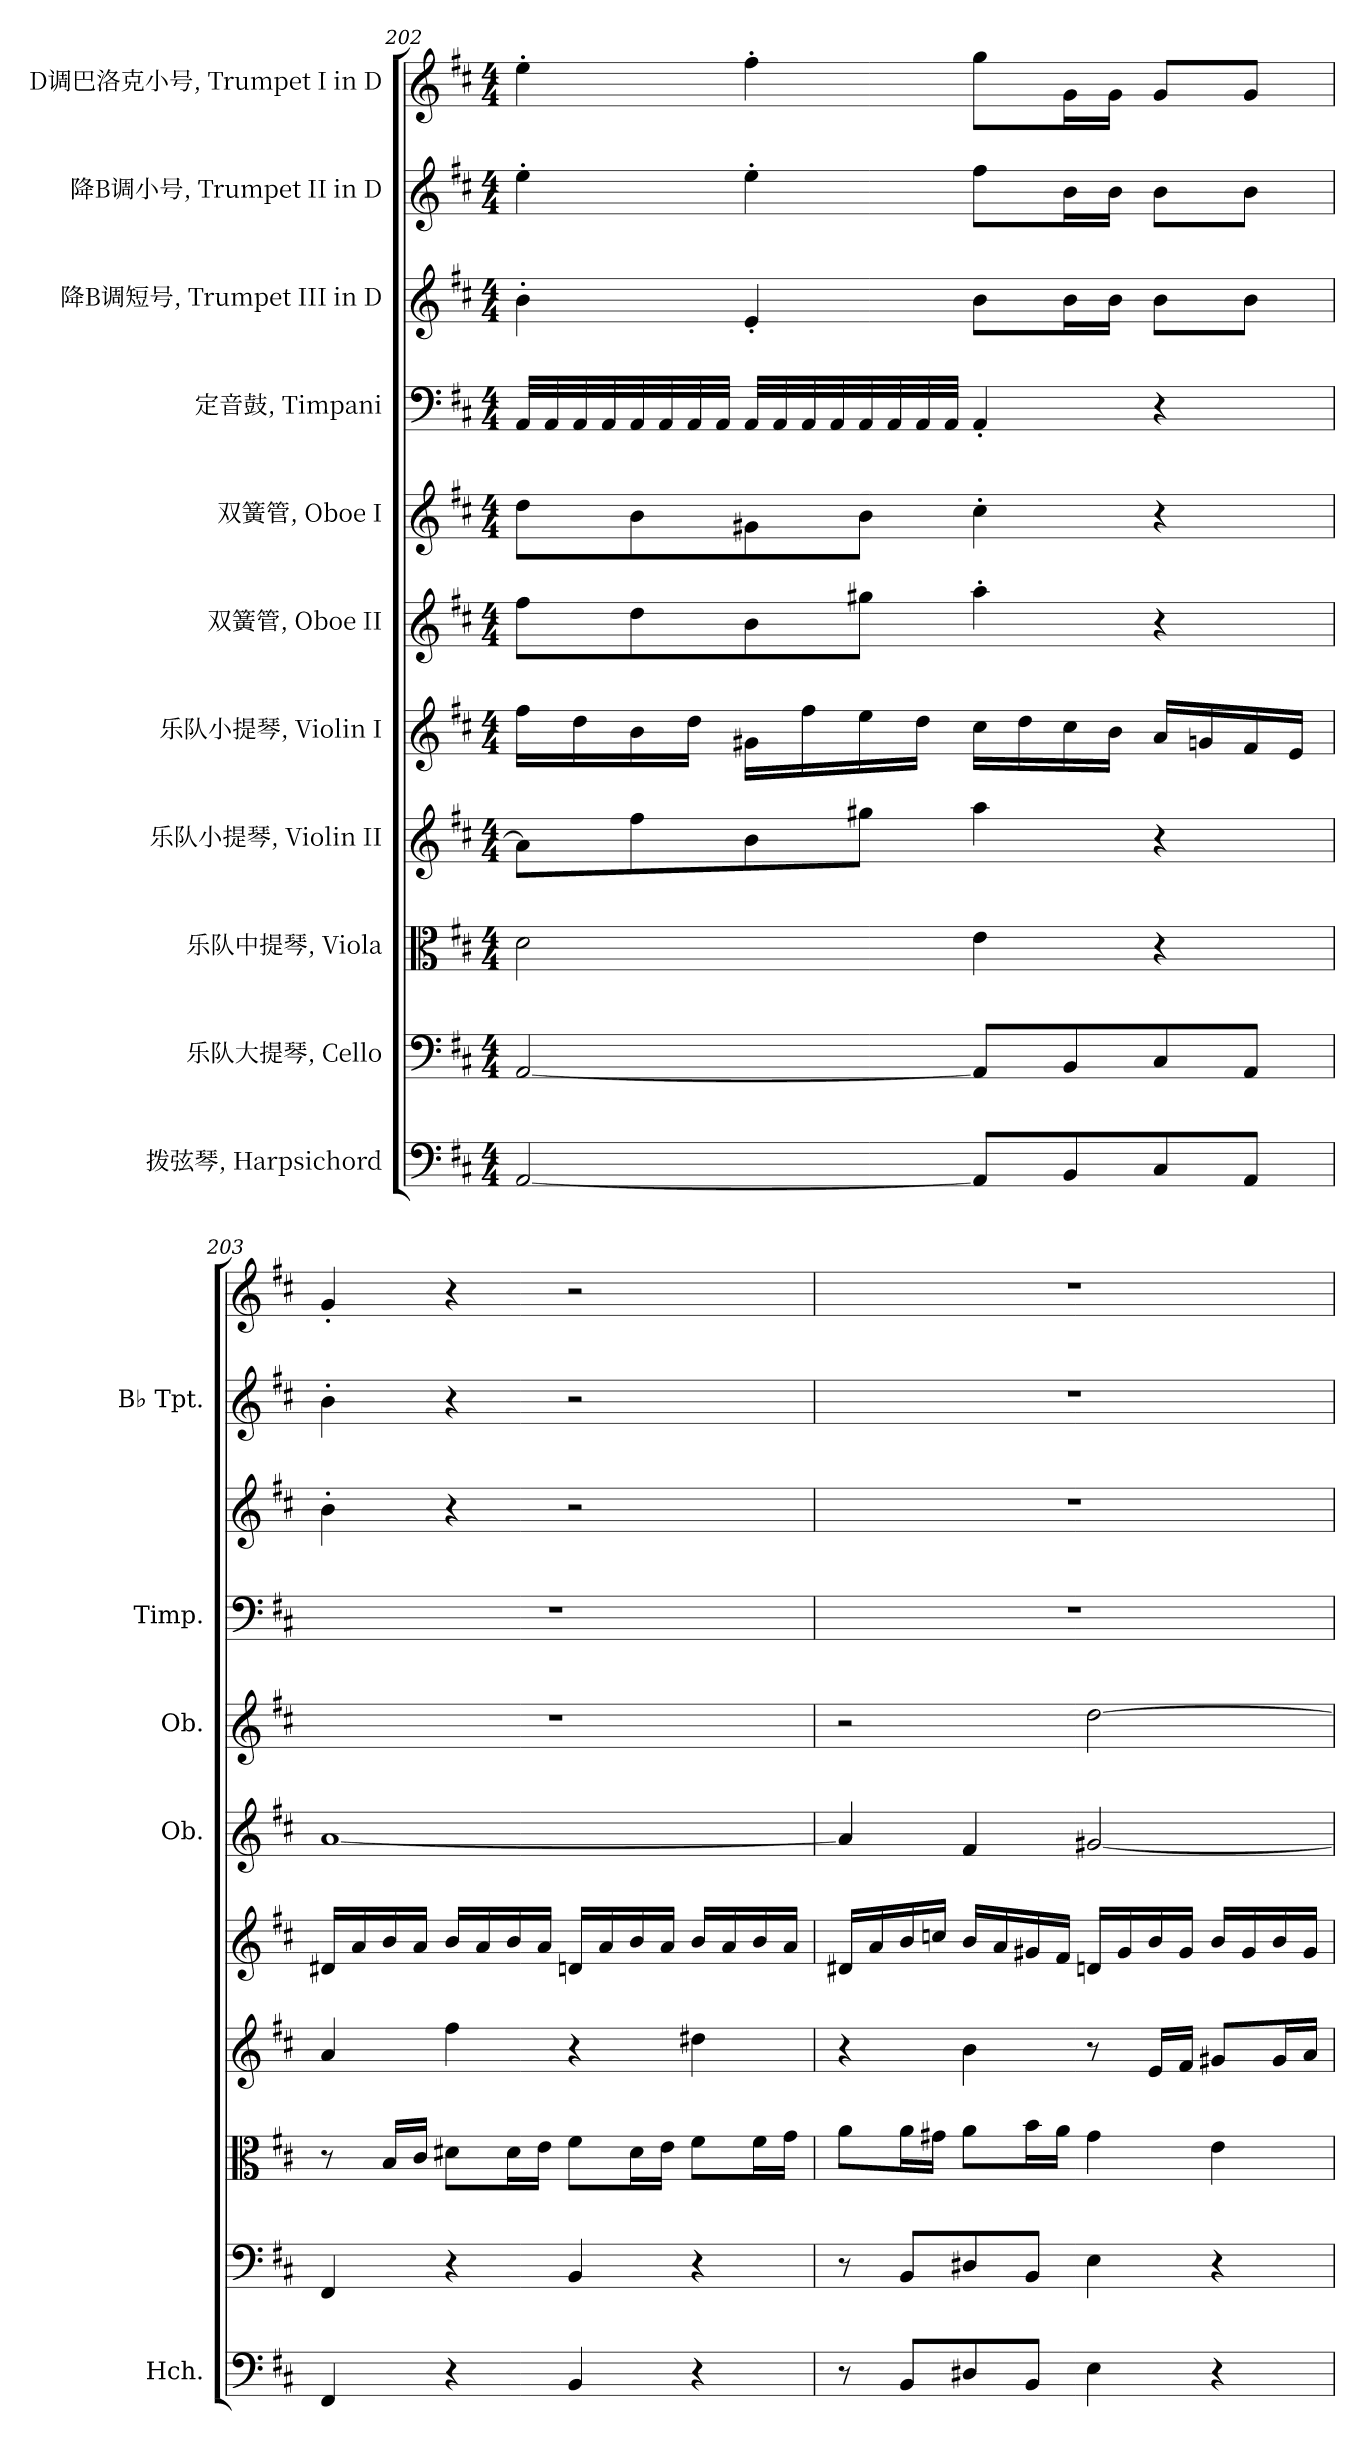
**kern	**kern	**kern	**kern	**kern	**kern	**kern	**kern	**kern	**kern	**kern
*part11	*part10	*part9	*part8	*part7	*part6	*part5	*part4	*part3	*part2	*part1
*staff11	*staff10	*staff9	*staff8	*staff7	*staff6	*staff5	*staff4	*staff3	*staff2	*staff1
*I"拨弦琴, Harpsichord	*I"乐队大提琴, Cello	*I"乐队中提琴, Viola	*I"乐队小提琴, Violin II	*I"乐队小提琴, Violin I	*I"双簧管, Oboe II	*I"双簧管, Oboe I	*I"定音鼓, Timpani	*I"降B调短号, Trumpet III in D	*I"降B调小号, Trumpet II in D	*I"D调巴洛克小号, Trumpet I in D
*I'Hch.	*	*	*	*	*I'Ob.	*I'Ob.	*I'Timp.	*	*I'B♭ Tpt.	*
!!LO:PB:g=z
*clefF4	*clefF4	*clefC3	*clefG2	*clefG2	*clefG2	*clefG2	*clefF4	*clefG2	*clefG2	*clefG2
*	*	*	*	*	*	*	*	*ITrd1c2	*ITrd1c2	*ITrd-1c-2
*k[f#c#]	*k[f#c#]	*k[f#c#]	*k[f#c#]	*k[f#c#]	*k[f#c#]	*k[f#c#]	*k[f#c#]	*k[]	*k[]	*k[f#c#g#d#]
*M4/4	*M4/4	*M4/4	*M4/4	*M4/4	*M4/4	*M4/4	*M4/4	*M4/4	*M4/4	*M4/4
=202	=202	=202	=202	=202	=202	=202	=202	=202	=202	=202
[2AA/	[2AA/	2d\	8a\L]	16ff#\LL	8ff#\L	8dd\L	32AA/LLL	4a'\	4dd'\	4ff#'\
.	.	.	.	.	.	.	32AA/	.	.	.
.	.	.	.	16dd\	.	.	32AA/	.	.	.
.	.	.	.	.	.	.	32AA/	.	.	.
.	.	.	8ff#\	16b\	8dd\	8b\	32AA/	.	.	.
.	.	.	.	.	.	.	32AA/	.	.	.
.	.	.	.	16dd\JJ	.	.	32AA/	.	.	.
.	.	.	.	.	.	.	32AA/JJJ	.	.	.
.	.	.	8b\	16g#X\LL	8b\	8g#X\	32AA/LLL	4d'/	4dd'\	4gg#'\
.	.	.	.	.	.	.	32AA/	.	.	.
.	.	.	.	16ff#\	.	.	32AA/	.	.	.
.	.	.	.	.	.	.	32AA/	.	.	.
.	.	.	8gg#X\J	16ee\	8gg#X\J	8b\J	32AA/	.	.	.
.	.	.	.	.	.	.	32AA/	.	.	.
.	.	.	.	16dd\JJ	.	.	32AA/	.	.	.
.	.	.	.	.	.	.	32AA/JJJ	.	.	.
8AA/L]	8AA/L]	4e\	4aa\	16cc#\LL	4aa'\	4cc#'\	4AA'/	8a\L	8ee\L	8aa\L
.	.	.	.	16dd\	.	.	.	.	.	.
8BB/	8BB/	.	.	16cc#\	.	.	.	16a\L	16a\L	16a\L
.	.	.	.	16b\JJ	.	.	.	16a\JJ	16a\JJ	16a\JJ
8C#/	8C#/	4r	4r	16a/LL	4r	4r	4r	8a\L	8a\L	8a/L
.	.	.	.	16gn/	.	.	.	.	.	.
8AA/J	8AA/J	.	.	16f#/	.	.	.	8a\J	8a\J	8a/J
.	.	.	.	16e/JJ	.	.	.	.	.	.
=203	=203	=203	=203	=203	=203	=203	=203	=203	=203	=203
4FF#/	4FF#/	8r	4a/	16d#X/LL	[1a	1r	1r	4a'\	4a'\	4a'/
.	.	.	.	16a/	.	.	.	.	.	.
.	.	16B/LL	.	16b/	.	.	.	.	.	.
.	.	16c#/JJ	.	16a/JJ	.	.	.	.	.	.
4r	4r	8d#X\L	4ff#\	16b/LL	.	.	.	4r	4r	4r
.	.	.	.	16a/	.	.	.	.	.	.
.	.	16d#\L	.	16b/	.	.	.	.	.	.
.	.	16e\JJ	.	16a/JJ	.	.	.	.	.	.
4BB/	4BB/	8f#\L	4r	16dn/LL	.	.	.	2r	2r	2r
.	.	.	.	16a/	.	.	.	.	.	.
.	.	16d#\L	.	16b/	.	.	.	.	.	.
.	.	16e\JJ	.	16a/JJ	.	.	.	.	.	.
4r	4r	8f#\L	4dd#X\	16b/LL	.	.	.	.	.	.
.	.	.	.	16a/	.	.	.	.	.	.
.	.	16f#\L	.	16b/	.	.	.	.	.	.
.	.	16g\JJ	.	16a/JJ	.	.	.	.	.	.
!!LO:PB:g=z
=204	=204	=204	=204	=204	=204	=204	=204	=204	=204	=204
8r	8r	8a\L	4r	16d#X/LL	4a/]	2r	1r	1r	1r	1r
.	.	.	.	16a/	.	.	.	.	.	.
8BB/L	8BB/L	16a\L	.	16b/	.	.	.	.	.	.
.	.	16g#X\JJ	.	16ccn/JJ	.	.	.	.	.	.
8D#X/	8D#X/	8a\L	4b\	16b/LL	4f#/	.	.	.	.	.
.	.	.	.	16a/	.	.	.	.	.	.
8BB/J	8BB/J	16b\L	.	16g#X/	.	.	.	.	.	.
.	.	16a\JJ	.	16f#/JJ	.	.	.	.	.	.
4E\	4E\	4g#\	8r	16dn/LL	[2g#X/	[2dd\	.	.	.	.
.	.	.	.	16g#/	.	.	.	.	.	.
.	.	.	16e/LL	16b/	.	.	.	.	.	.
.	.	.	16f#/JJ	16g#/JJ	.	.	.	.	.	.
4r	4r	4e\	8g#X/L	16b/LL	.	.	.	.	.	.
.	.	.	.	16g#/	.	.	.	.	.	.
.	.	.	16g#/L	16b/	.	.	.	.	.	.
.	.	.	16a/JJ	16g#/JJ	.	.	.	.	.	.
=	=	=	=	=	=	=	=	=	=	=
*-	*-	*-	*-	*-	*-	*-	*-	*-	*-	*-
